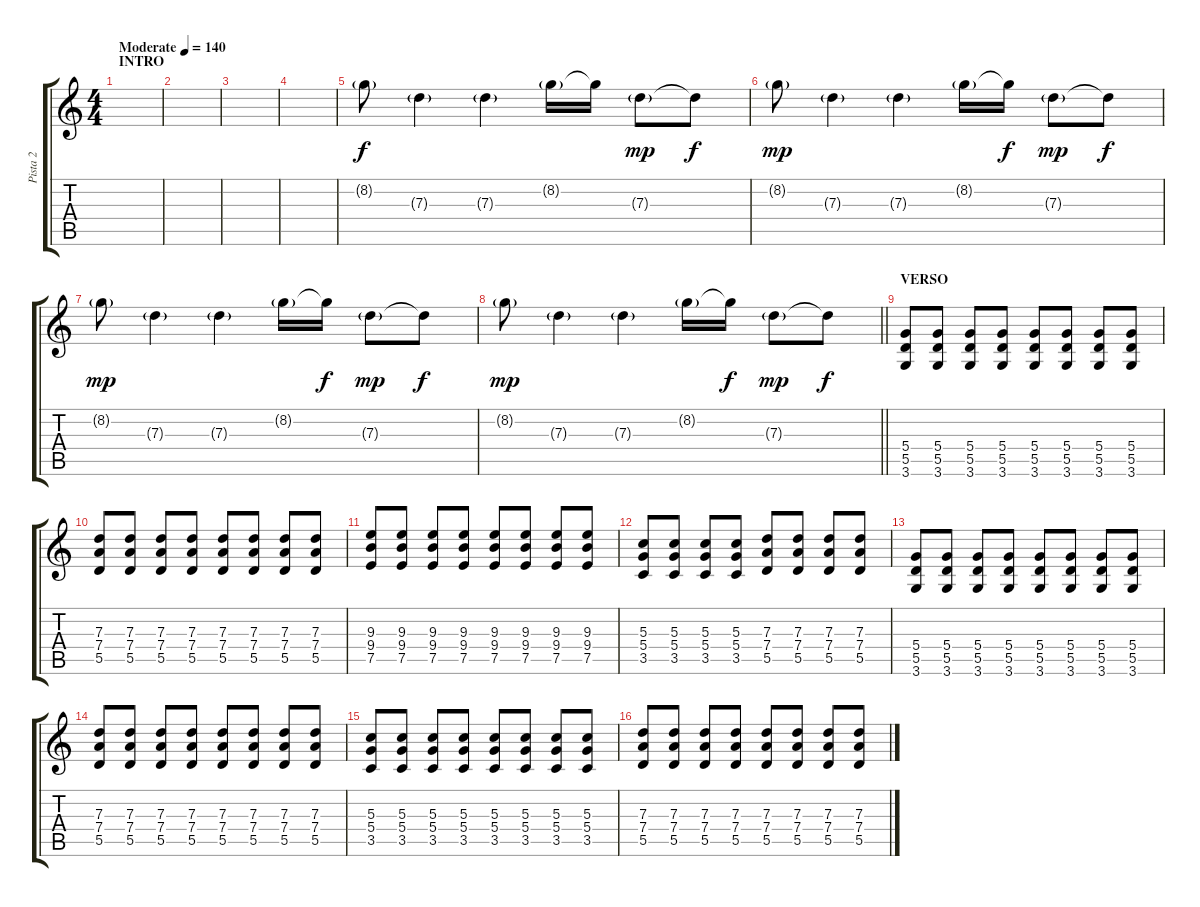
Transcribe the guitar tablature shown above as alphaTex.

\track ("Pista 2" "Pista 2") {instrument distortionguitar}
\staff {score tabs}
\tuning (E4 B3 G3 D3 A2 E2) {hide}
\ts (4 4)
\section ("" "INTRO")
\tempo (140 "Moderate")
\clef g2
\ks c
|
|
|
|
8.2{g}.8 7.3{g}.4 7.3{g}.4 8.2{g}.16 8.2{t}.16{dy f} 7.3{g}.8{dy mp} 7.3{t}.8{dy f} |
8.2{g}.8{dy mp} 7.3{g}.4 7.3{g}.4 8.2{g}.16 8.2{t}.16{dy f} 7.3{g}.8{dy mp} 7.3{t}.8{dy f} |
8.2{g}.8{dy mp} 7.3{g}.4 7.3{g}.4 8.2{g}.16 8.2{t}.16{dy f} 7.3{g}.8{dy mp} 7.3{t}.8{dy f} |
\barLineRight lightlight
8.2{g}.8{dy mp} 7.3{g}.4 7.3{g}.4 8.2{g}.16 8.2{t}.16{dy f} 7.3{g}.8{dy mp} 7.3{t}.8{dy f} |
\section ("" "VERSO")
(5.4 5.5 3.6).8 (5.4 5.5 3.6).8 (5.4 5.5 3.6).8 (5.4 5.5 3.6).8 (5.4 5.5 3.6).8 (5.4 5.5 3.6).8 (5.4 5.5 3.6).8 (5.4 5.5 3.6).8 |
(7.3 7.4 5.5).8 (7.3 7.4 5.5).8 (7.3 7.4 5.5).8 (7.3 7.4 5.5).8 (7.3 7.4 5.5).8 (7.3 7.4 5.5).8 (7.3 7.4 5.5).8 (7.3 7.4 5.5).8 |
(9.3 9.4 7.5).8 (9.3 9.4 7.5).8 (9.3 9.4 7.5).8 (9.3 9.4 7.5).8 (9.3 9.4 7.5).8 (9.3 9.4 7.5).8 (9.3 9.4 7.5).8 (9.3 9.4 7.5).8 |
(5.3 5.4 3.5).8 (5.3 5.4 3.5).8 (5.3 5.4 3.5).8 (5.3 5.4 3.5).8 (7.3 7.4 5.5).8 (7.3 7.4 5.5).8 (7.3 7.4 5.5).8 (7.3 7.4 5.5).8 |
(5.4 5.5 3.6).8 (5.4 5.5 3.6).8 (5.4 5.5 3.6).8 (5.4 5.5 3.6).8 (5.4 5.5 3.6).8 (5.4 5.5 3.6).8 (5.4 5.5 3.6).8 (5.4 5.5 3.6).8 |
(7.3 7.4 5.5).8 (7.3 7.4 5.5).8 (7.3 7.4 5.5).8 (7.3 7.4 5.5).8 (7.3 7.4 5.5).8 (7.3 7.4 5.5).8 (7.3 7.4 5.5).8 (7.3 7.4 5.5).8 |
(5.3 5.4 3.5).8 (5.3 5.4 3.5).8 (5.3 5.4 3.5).8 (5.3 5.4 3.5).8 (5.3 5.4 3.5).8 (5.3 5.4 3.5).8 (5.3 5.4 3.5).8 (5.3 5.4 3.5).8 |
(7.3 7.4 5.5).8 (7.3 7.4 5.5).8 (7.3 7.4 5.5).8 (7.3 7.4 5.5).8 (7.3 7.4 5.5).8 (7.3 7.4 5.5).8 (7.3 7.4 5.5).8 (7.3 7.4 5.5).8
